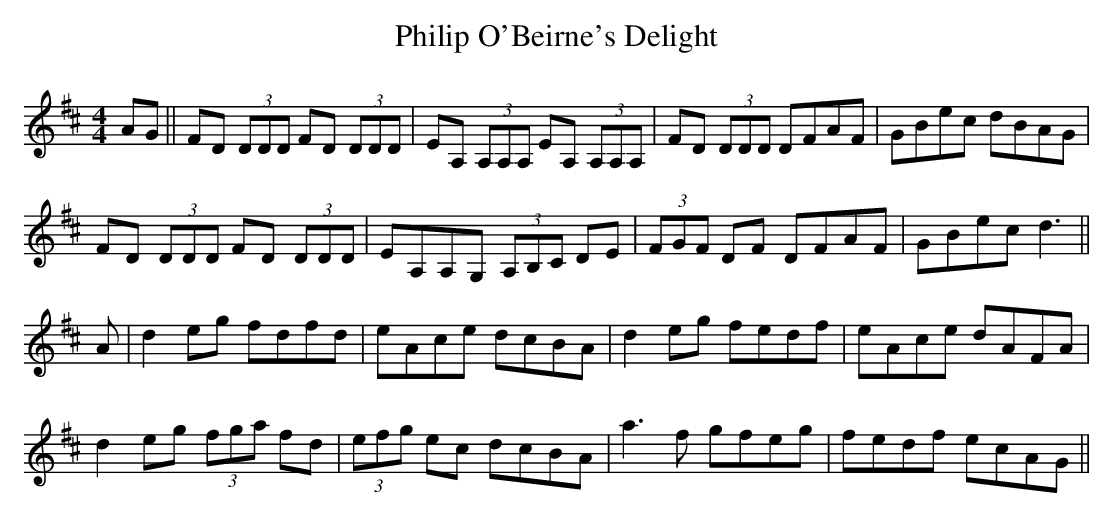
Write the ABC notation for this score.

X:1
T: Philip O'Beirne's Delight
L: 1/8
M: 4/4
K: D
AG||FD (3DDD FD (3DDD|EA, (3A,A,A, EA, (3A,A,A,|FD (3DDD DFAF|\
GBec dBAG|
FD (3DDD FD (3DDD|EA,A,G, (3A,B,C DE|(3FGF DF DFAF|GBec d3||
A|d2 eg fdfd|eAce dcBA|d2 eg fedf|eAce dAFA|
d2 eg (3fga fd|(3efg ec dcBA|a3f gfeg|fedf ecAG||
